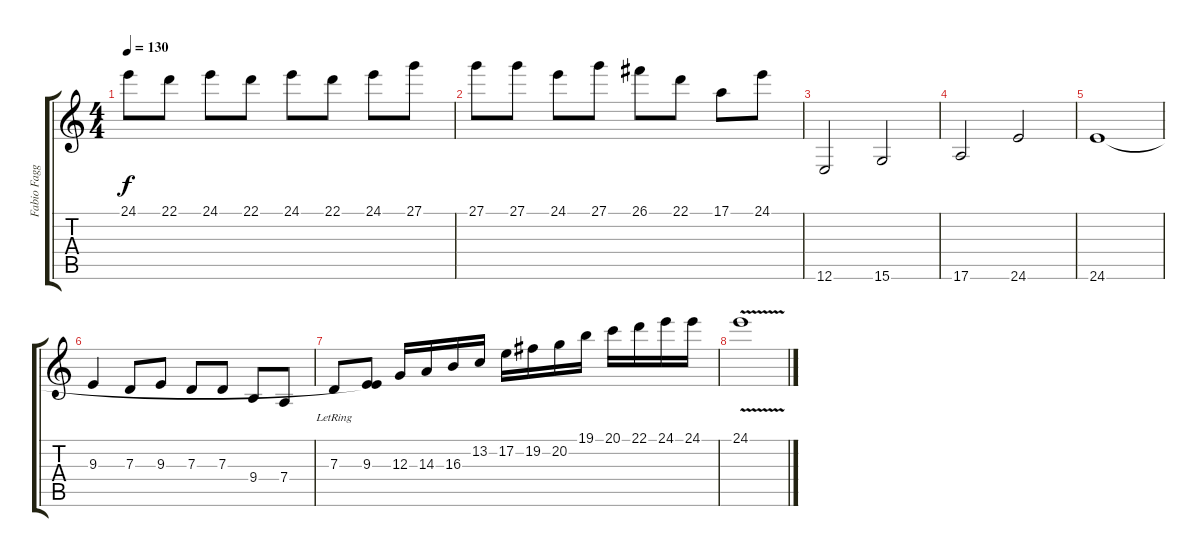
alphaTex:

\track ("Fabio Faggott" "Fabio Fagg") {instrument bassoon}
\staff {score tabs}
\tuning (E4 B3 G3 D3 A2 E2) {hide}
\ts (4 4)
\tempo 130
\clef g2
\ks c
24.1.8{dy f} 22.1.8 24.1.8 22.1.8 24.1.8 22.1.8 24.1.8 27.1.8 |
27.1.8 27.1.8 24.1.8 27.1.8 26.1.8 22.1.8 17.1.8 24.1.8 |
12.6.2 15.6.2 |
17.6.2 24.6.2 |
24.6.1 |
9.3.4 7.3.8 9.3.8 7.3.8 7.3.8 9.4.8 7.4.8 |
7.3{lr}.8 (9.3 24.6{t}).8 12.3.16 14.3.16 16.3.16 13.2.16 17.2.16 19.2.16 20.2.16 19.1.16 20.1.16 22.1.16 24.1.16 24.1.16 |
24.1{v}.1
